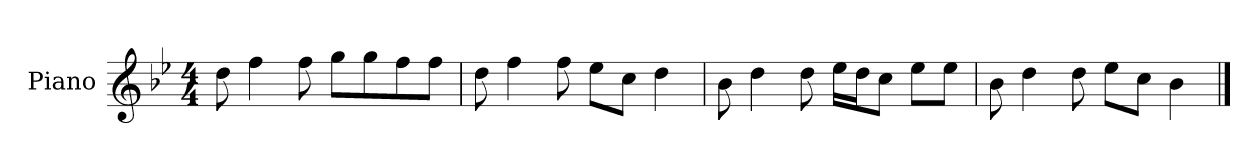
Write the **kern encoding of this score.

**kern
*part1
*staff1
*I"Piano
*I'P-no
*clefG2
*k[b-e-]
*M4/4
*MM90
=1
8dd\
4ff\
8ff\
8gg\L
8gg\
8ff\
8ff\J
=2
8dd\
4ff\
8ff\
8ee-\L
8cc\J
4dd\
=3
8b-\
4dd\
8dd\
16ee-\LL
16dd\J
8cc\J
8ee-\L
8ee-\J
=4
8b-\
4dd\
8dd\
8ee-\L
8cc\J
4b-\
==
*-
